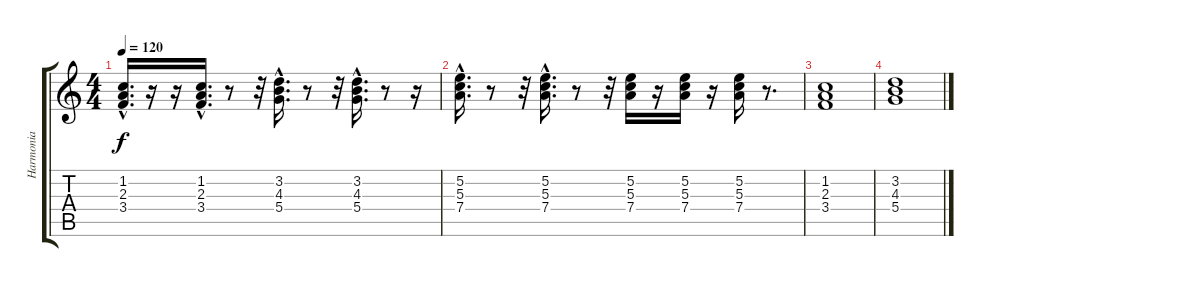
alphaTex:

\track ("Harmonia" "Harmonia") {instrument distortionguitar}
\staff {score tabs}
\tuning (E4 B3 G3 D3 A2 E2) {hide}
\ts (4 4)
\tempo 120
\clef g2
\ks c
(1.2{hac} 2.3{hac} 3.4{hac}).16{d dy f} r.16 r.16 (1.2{hac} 2.3{hac} 3.4{hac}).16{d} r.8 r.32 (3.2{hac} 4.3{hac} 5.4{hac}).16{d} r.8 r.32 (3.2{hac} 4.3{hac} 5.4{hac}).16{d} r.8 r.16 |
(5.2{hac} 5.3{hac} 7.4{hac}).16{d} r.8 r.32 (5.2{hac} 5.3{hac} 7.4{hac}).16{d} r.8 r.32 (5.2 5.3 7.4).16 r.16 (5.2 5.3 7.4).16 r.16 (5.2 5.3 7.4).16 r.8{d} |
(1.2 2.3 3.4).1 |
(3.2 4.3 5.4).1
